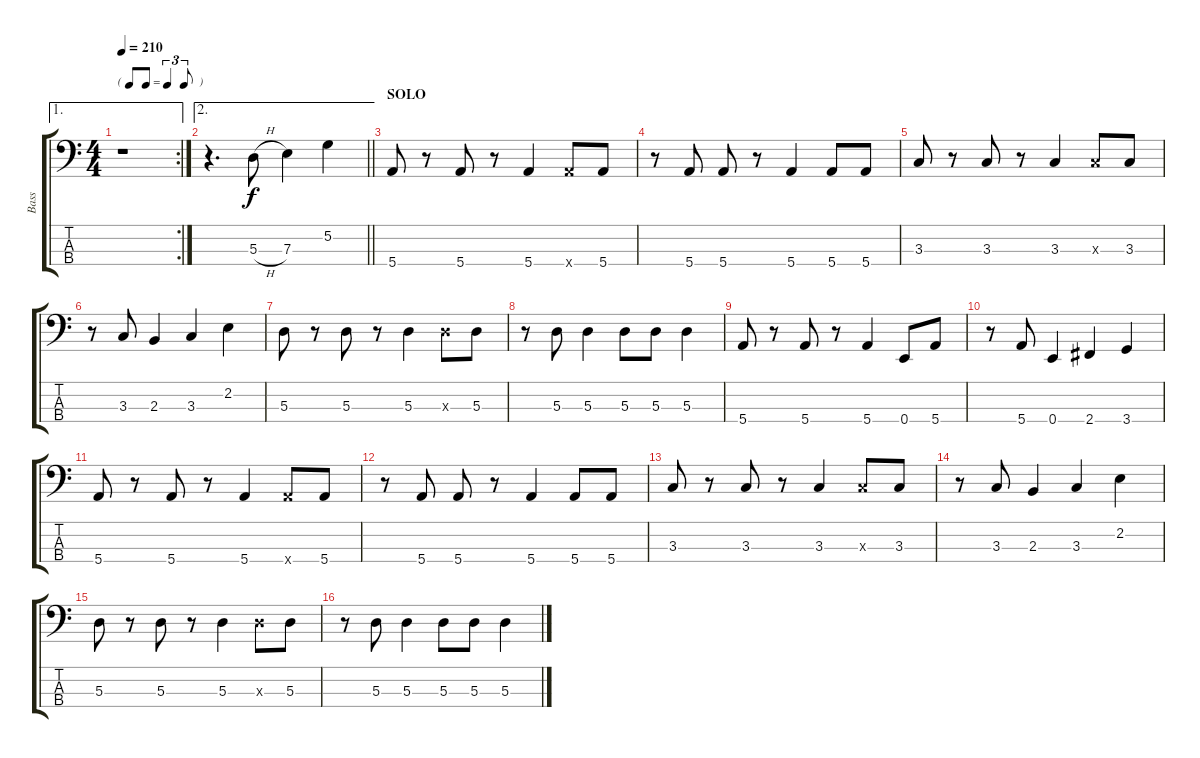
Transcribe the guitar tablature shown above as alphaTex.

\track ("Bass" "Bass") {instrument electricbassfinger}
\staff {score tabs}
\tuning (G2 D2 A1 E1) {hide}
\ae 1
\rc 2
\ts (4 4)
\tf triplet8th
\tempo 210
\clef f4
\ks c
r.1{dy f} |
\ae 2
\barLineRight lightlight
r.4{d} 5.3{h}.8 7.3.4 5.2.4 |
\section ("" "SOLO")
5.4.8 r.8 5.4.8 r.8 5.4.4 5.4{x}.8 5.4.8 |
r.8 5.4.8 5.4.8 r.8 5.4.4{beam merge} 5.4.8 5.4.8 |
3.3.8 r.8 3.3.8 r.8 3.3.4 3.3{x}.8 3.3.8 |
r.8 3.3.8 2.3.4 3.3.4 2.2.4 |
5.3.8 r.8 5.3.8 r.8 5.3.4 5.3{x}.8 5.3.8 |
r.8 5.3.8 5.3.4 5.3.8 5.3.8 5.3.4 |
5.4.8 r.8 5.4.8 r.8 5.4.4 0.4.8 5.4.8 |
r.8 5.4.8 0.4.4 2.4.4 3.4.4 |
5.4.8 r.8 5.4.8 r.8 5.4.4 5.4{x}.8 5.4.8 |
r.8 5.4.8 5.4.8 r.8 5.4.4{beam merge} 5.4.8 5.4.8 |
3.3.8 r.8 3.3.8 r.8 3.3.4 3.3{x}.8 3.3.8 |
r.8 3.3.8 2.3.4 3.3.4 2.2.4 |
5.3.8 r.8 5.3.8 r.8 5.3.4 5.3{x}.8 5.3.8 |
r.8 5.3.8 5.3.4 5.3.8 5.3.8 5.3.4
